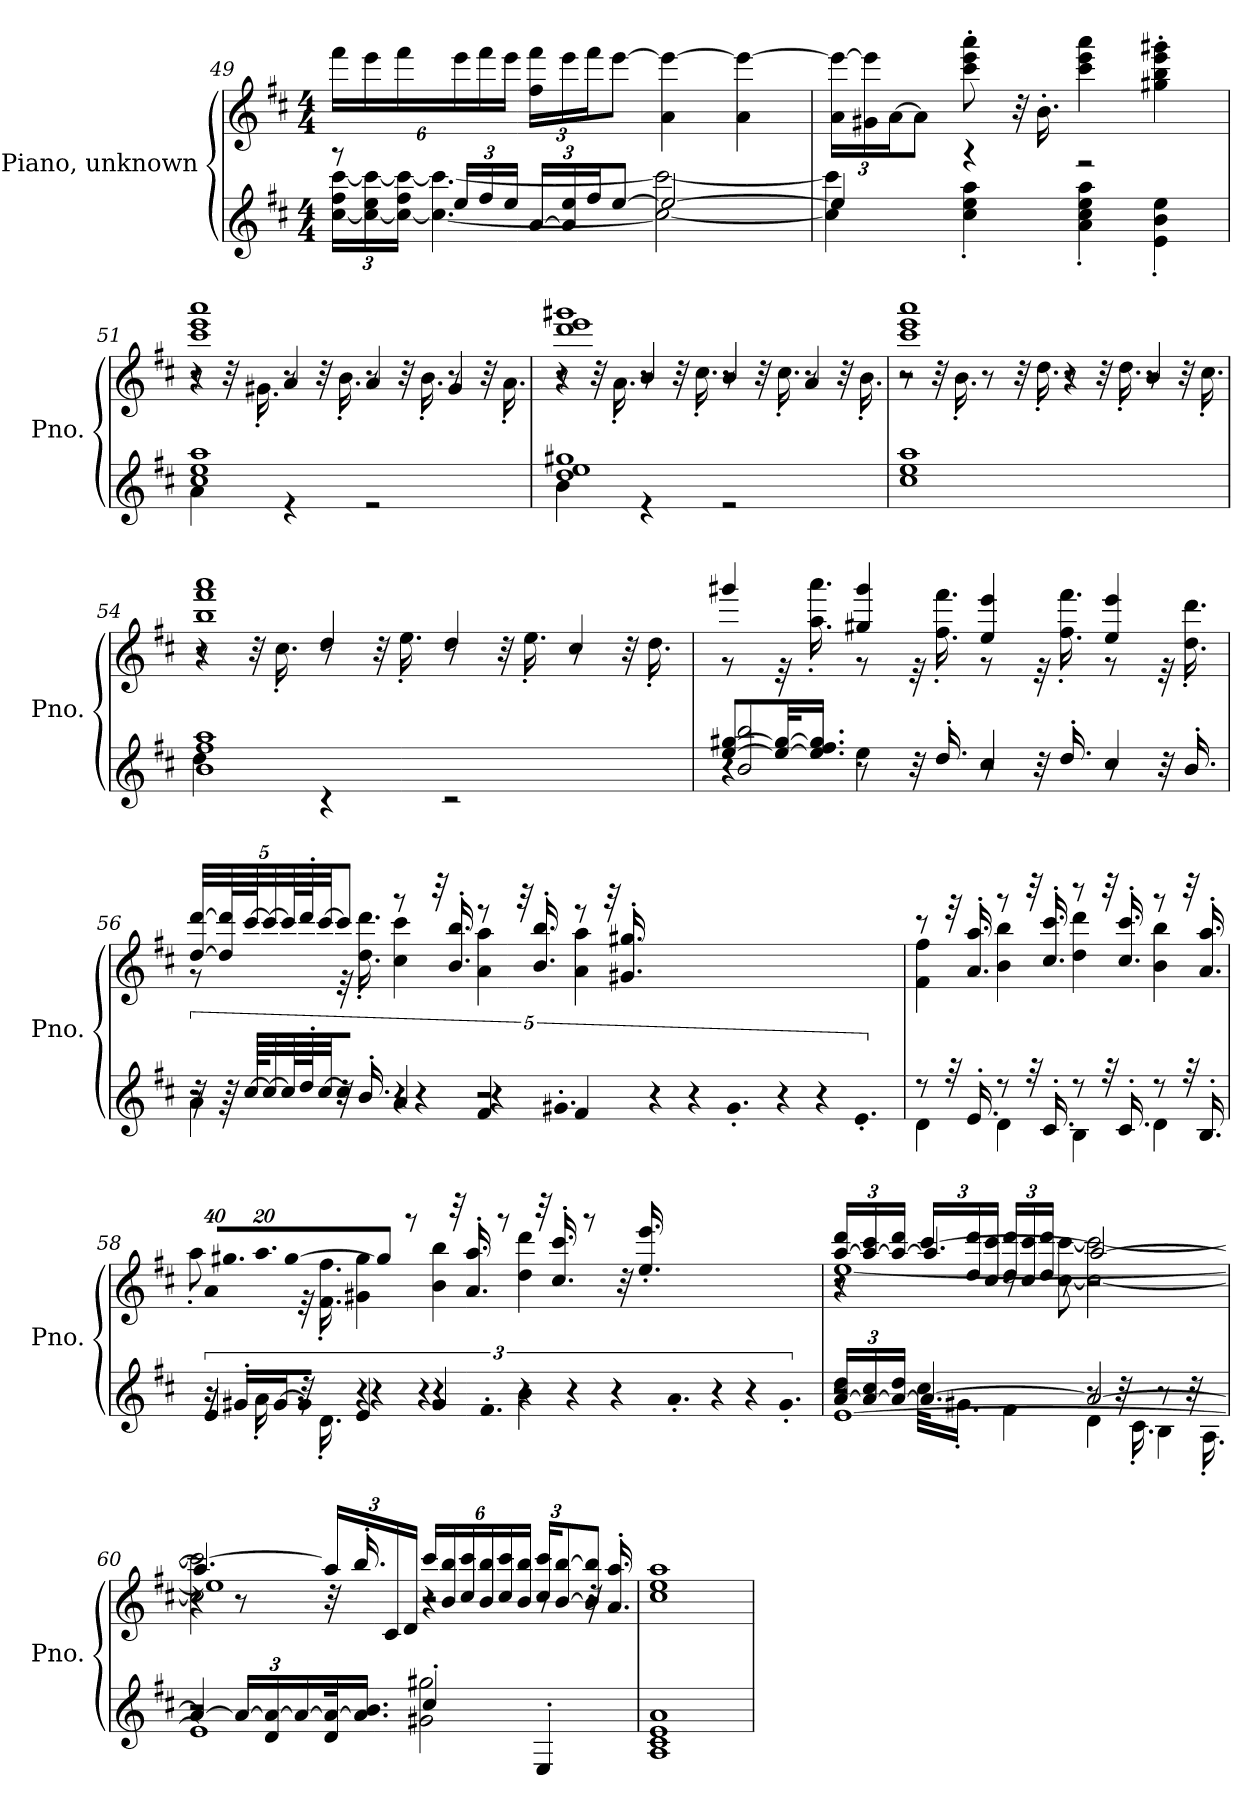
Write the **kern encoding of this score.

**kern	**kern
*part1	*part1
*staff2	*staff1
*I"Piano, unknown	*
*I'Pno.	*
*clefG2	*clefG2
*k[f#c#]	*k[f#c#]
*M4/4	*M4/4
=49	=49
*^	*
*	*Xbrackettup	*Xbrackettup
8r	[24cc#\ 24ff#\ [24ccc#\LL	24fff#\LL
.	24cc#\_ 24ee\ 24ccc#\_	24eee\
.	24cc#\_ 24ff#\ 24ccc#\_JJ	24fff#\
24ee/LL	4.cc#\_ 4.ccc#\_	24eee\
24ff#/	.	24fff#\
24ee/JJ	.	24eee\JJ
[24a/LL	.	24ff#\ 24fff#\LL
24a/] 24ee/	.	24eee\
24ff#/J	.	24fff#\J
[8ee/J	.	[8eee\J
2ee/_	2cc#\_ 2ccc#\_	4a\ 4eee\_
.	.	4a\ 4eee\_
!!LO:PB:g=z
=50	=50	=50
4ee/]	4cc#\] 4ccc#\]	24a\ 24eee\_LL
.	.	24g#X\ 24eee\]
.	.	[24a\J
.	.	8a\J]
4r	4cc#\' 4ee\' 4aa\'	8ccc#\' 8eee\' 8aaa\'
.	.	32r
.	.	16.b'\
2r	4a\' 4cc#\' 4ee\' 4aa\'	4ccc#\ 4eee\ 4aaa\
.	4e\' 4b\' 4ee\'	4gg#X\' 4bb\' 4eee\' 4ggg#X\'
=51	=51	=51
*	*	*^
*	*	*	*^
1cc# 1ee 1aa	4a\	1ccc# 1eee 1aaa	8r	4r
.	.	.	32r	.
.	.	.	16.g#X'\	.
.	4r	.	8r	4a/
.	.	.	32r	.
.	.	.	16.b'\	.
.	2r	.	8r	4a/
.	.	.	32r	.
.	.	.	16.b'\	.
.	.	.	8r	4g#/
.	.	.	32r	.
.	.	.	16.a'\	.
=52	=52	=52	=52	=52
1dd 1ee 1gg#X	4b\	1ddd 1eee 1ggg#X	8r	4r
.	.	.	32r	.
.	.	.	16.a'\	.
.	4r	.	8r	4b/
.	.	.	32r	.
.	.	.	16.cc#'\	.
.	2r	.	8r	4b/
.	.	.	32r	.
.	.	.	16.cc#'\	.
.	.	.	8r	4a/
.	.	.	32r	.
.	.	.	16.b'\	.
*v	*v	*	*	*
!!LO:LB:g=z	!!	!!
=53	=53	=53	=53
1cc# 1ee 1aa	1ccc# 1eee 1aaa	8r	2r
.	.	32r	.
.	.	16.b'\	.
.	.	8r	.
.	.	32r	.
.	.	16.dd'\	.
.	.	8r	4r
.	.	32r	.
.	.	16.dd'\	.
.	.	8r	4b/
.	.	32r	.
.	.	16.cc#'\	.
=54	=54	=54	=54
*^	*	*	*
1b 1ff# 1aa	4dd\	1bb 1fff# 1aaa	8r	4r
.	.	.	32r	.
.	.	.	16.cc#'\	.
.	4r	.	8r	4dd/
.	.	.	32r	.
.	.	.	16.ee'\	.
.	2r	.	8r	4dd/
.	.	.	32r	.
.	.	.	16.ee'\	.
.	.	.	8r	4cc#/
.	.	.	32r	.
.	.	.	16.dd'\	.
*	*	*	*v	*v
!!LO:LB:g=z
=55	=55	=55	=55
*	*^	*	*
[8ee/ [8gg#X/L	4r	2b/ 2bb/	4ggg#X/	8r
32ee/_ 32gg#/_KL	.	.	.	32r
16.ee/] 16.ff#/ 16.gg#/]JJ	.	.	.	16.aa\' 16.aaa\'
8r	4ee\	.	4gg#X/ 4ggg#/	8r
32r	.	.	.	32r
16.dd'/	.	.	.	16.ff#\' 16.fff#\'
8r	2r	4cc#/	4ee/ 4eee/	8r
32r	.	.	.	32r
16.dd'/	.	.	.	16.ff#\' 16.fff#\'
8r	.	4cc#/	4ee/ 4eee/	8r
32r	.	.	.	32r
16.b'/	.	.	.	16.dd\' 16.ddd\'
=56	=56	=56	=56	=56
*brackettup	*	*	*	*
40r	4a\	8r	[40dd/ [40ddd/LLL	8r
80r	.	.	80dd/] 80ddd/]L	.
[80cc#/KLLL	.	.	[80ccc#/J	.
40cc#/_	.	.	40ccc#/_	.
80cc#/L]	.	.	80ccc#/L]	.
80dd'/J	.	.	80ddd'/J	.
[40cc#/JJ	.	.	[40ccc#/JJ	.
8cc#/J]	.	32r	8ccc#/J]	32r
.	.	16.b'/	.	16.dd\' 16.ddd\'
8r	4r	4a/	8r	4cc#\ 4ccc#\
32r	.	.	32r	.
16.g#X'/	.	.	16.b/' 16.bb/'	.
8r	2r	4f#/	8r	4a\ 4aa\
32r	.	.	32r	.
16.g#'/	.	.	16.b/' 16.bb/'	.
8r	.	4f#/	8r	4a\ 4aa\
32r	.	.	32r	.
16.e'/	.	.	16.g#X/' 16.gg#X/'	.
*	*v	*v	*	*
!!LO:LB:g=z	!!
=57	=57	=57	=57
8r	4d\	8r	4f#\ 4ff#\
32r	.	32r	.
16.e'/	.	16.a/' 16.aa/'	.
8r	4d\	8r	4b\ 4bb\
32r	.	32r	.
16.c#'/	.	16.cc#/' 16.ccc#/'	.
8r	4B\	8r	4dd\ 4ddd\
32r	.	32r	.
16.c#'/	.	16.cc#/' 16.ccc#/'	.
8r	4d\	8r	4b\ 4bb\
32r	.	32r	.
16.B'/	.	16.a/' 16.aa/'	.
=58	=58	=58	=58
*	*^	*	*
!	!	!	!LO:N:vis=32	!
24r	16r	4e/	640%23a/LLL	8aa'\
!	!	!	!LO:N:vis=64.	!
.	.	.	640%17gg#X/L	.
24g#X'/LL	.	.	.	.
!	!	!	!LO:N:vis=64.	!
.	16a'\	.	640%17aa/J	.
[24g#/J	.	.	.	.
!	!	!	!LO:N:vis=32	!
.	.	.	[640%23gg#/JJ	.
8g#/J]	32r	.	8gg#/J]	32r
.	16.d'\	.	.	16.f#\' 16.ff#\'
8r	4r	4e/	8r	4g#X\ 4gg#\
32r	.	.	32r	.
16.f#'/	.	.	16.a/' 16.aa/'	.
8r	4r	4g#/	8r	4b\ 4bb\
32r	.	.	32r	.
16.a'/	.	.	16.cc#/' 16.ccc#/'	.
8r	4b\	4r	8r	4dd\ 4ddd\
32r	.	.	32r	.
16.g#'/	.	.	16.ee/' 16.eee/'	.
*v	*v	*v	*	*
*	*v	*v
!!LO:LB:g=z
=59	=59
*Xbrackettup	*
*^	*^
*	*^	*	*^
*	*	*^	*	*	*^
[24a/ 24dd/LL	8r	[1e	2r	8r	4r	[24aa/ 24ddd/LL	[1ee
24a/_ 24cc#/	.	.	.	.	.	24aa/_ 24ccc#/	.
24a/_ 24dd/JJ	.	.	.	.	.	24aa/_ 24ddd/JJ	.
4.a/_	32cc#\KLL	.	.	24ccc#/LL	.	4.aa/_	.
.	16.g#X'\JJ	.	.	.	.	.	.
.	.	.	.	24dd/ 24ddd/	.	.	.
.	.	.	.	24cc#/ 24ccc#/JJ	.	.	.
.	4f#\	.	.	24dd/ 24ddd/LL	8r	.	.
.	.	.	.	24cc#/ 24ccc#/	.	.	.
.	.	.	.	24dd/ 24ddd/JJ	.	.	.
.	.	.	.	8r	[8cc#\ [8ccc#\	.	.
2a/_	8r	.	4d\	2r	2cc#\_ 2ccc#\_	2aa/_	.
.	32r	.	.	.	.	.	.
.	16.c#'\	.	.	.	.	.	.
.	8r	.	4B\	.	.	.	.
.	32r	.	.	.	.	.	.
.	16.A'\	.	.	.	.	.	.
*	*	*v	*v	*	*	*	*
!!LO:LB:g=z	!!	!!	!!
=60	=60	=60	=60	=60	=60	=60
4a/_	2r	1e]	4r	2cc#\] 2ccc#\]	4.aa/_	1ee]
24a/LL_	.	.	8r	.	.	.
24d/ 24a/_	.	.	.	.	.	.
24a/_	.	.	.	.	.	.
32d/ 32a/_K	.	.	32r	.	24aa/LL]	.
16.a/] 16.b/JJ	.	.	16.bb'/	.	.	.
.	.	.	.	.	24c#/	.
.	.	.	.	.	24d/JJ	.
4cc#'/	2g#X\ 2gg#X\	.	4r	2r	24ccc#/LL	.
.	.	.	.	.	24b/ 24bb/	.
.	.	.	.	.	24cc#/ 24ccc#/	.
.	.	.	.	.	24b/ 24bb/	.
.	.	.	.	.	24cc#/ 24ccc#/	.
.	.	.	.	.	24b/ 24bb/JJ	.
4E'/	.	.	8r	.	24cc#/ 24ccc#/KL	.
.	.	.	.	.	[12b/ [12bb/	.
.	.	.	32r	.	8b/] 8bb/]J	.
.	.	.	16.a/' 16.aa/'	.	.	.
*v	*v	*v	*	*	*	*
*	*v	*v	*v	*v
=61	=61
1A 1c# 1e 1a	1cc# 1ee 1aa
=	=
*-	*-
